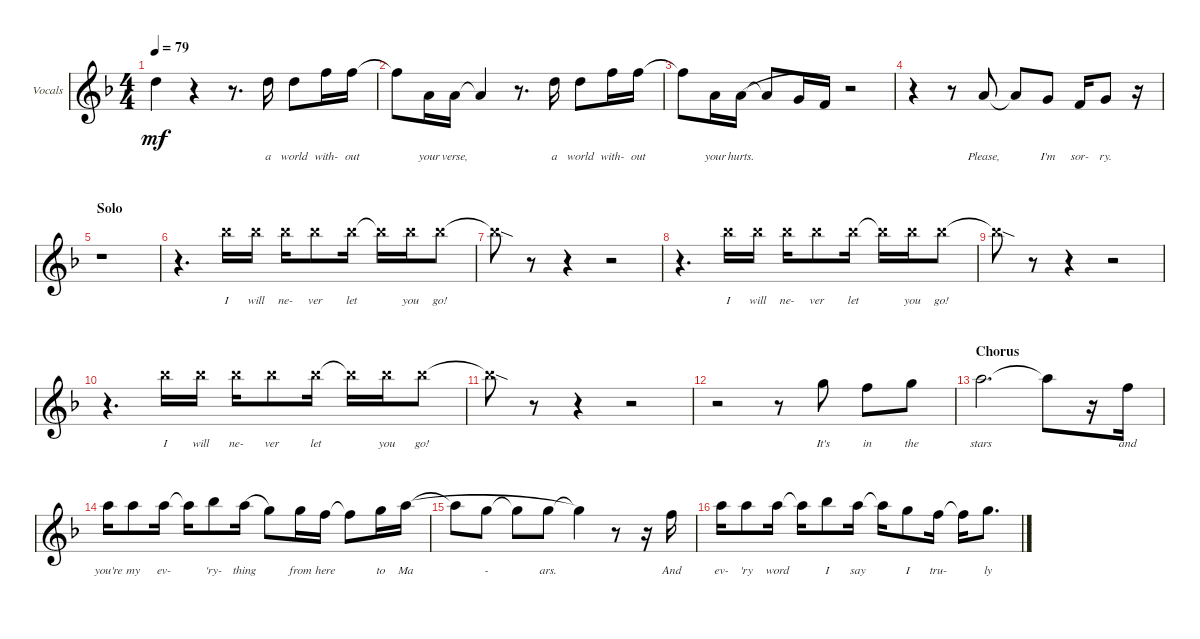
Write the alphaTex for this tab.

\defaultSystemsLayout 4
\bracketExtendMode groupsimilarinstruments
\firstSystemTrackNameOrientation horizontal
\otherSystemsTrackNameOrientation horizontal
\track ("Vocals" "Vocals") {instrument synthvoice}
\staff {score}
\tuning (E4 B3 G3 D3 A2 E2)
\displaytranspose 12
\ts (4 4)
\tempo 79
\clef g2
\ks f
3.2{t}.4{lyrics (0 "") lyrics (1 "") lyrics (2 "") lyrics (3 "") lyrics (4 "") dy mf} r.4 r.8{d} 3.2.16{lyrics (0 "a") lyrics (1 "") lyrics (2 "") lyrics (3 "") lyrics (4 "")} 3.2.8{lyrics (0 "world") lyrics (1 "") lyrics (2 "") lyrics (3 "") lyrics (4 "")} 1.1.16{lyrics (0 "with-") lyrics (1 "") lyrics (2 "") lyrics (3 "") lyrics (4 "")} 1.1.16{lyrics (0 "out") lyrics (1 "") lyrics (2 "") lyrics (3 "") lyrics (4 "")} |
1.1{t}.8{lyrics (0 "") lyrics (1 "") lyrics (2 "") lyrics (3 "") lyrics (4 "")} 2.3.16{lyrics (0 "your") lyrics (1 "") lyrics (2 "") lyrics (3 "") lyrics (4 "")} 2.3.16{lyrics (0 "verse,") lyrics (1 "") lyrics (2 "") lyrics (3 "") lyrics (4 "")} 2.3{t}.4{lyrics (0 "") lyrics (1 "") lyrics (2 "") lyrics (3 "") lyrics (4 "")} r.8{d} 3.2.16{lyrics (0 "a") lyrics (1 "") lyrics (2 "") lyrics (3 "") lyrics (4 "")} 3.2.8{lyrics (0 "world") lyrics (1 "") lyrics (2 "") lyrics (3 "") lyrics (4 "")} 1.1.16{lyrics (0 "with-") lyrics (1 "") lyrics (2 "") lyrics (3 "") lyrics (4 "")} 1.1.16{lyrics (0 "out") lyrics (1 "") lyrics (2 "") lyrics (3 "") lyrics (4 "")} |
1.1{t}.8{lyrics (0 "") lyrics (1 "") lyrics (2 "") lyrics (3 "") lyrics (4 "")} 2.3.16{lyrics (0 "your") lyrics (1 "") lyrics (2 "") lyrics (3 "") lyrics (4 "")} 2.3.16{lyrics (0 "hurts.") lyrics (1 "") lyrics (2 "") lyrics (3 "") lyrics (4 "") legatoorigin} 2.3{t}.8{lyrics (0 "") lyrics (1 "") lyrics (2 "") lyrics (3 "") lyrics (4 "") legatoorigin} 0.3.16{lyrics (0 "") lyrics (1 "") lyrics (2 "") lyrics (3 "") lyrics (4 "") legatoorigin} 3.4.16{lyrics (0 "") lyrics (1 "") lyrics (2 "") lyrics (3 "") lyrics (4 "")} r.2 |
r.4 r.8 2.3.8{lyrics (0 "Please,") lyrics (1 "") lyrics (2 "") lyrics (3 "") lyrics (4 "")} 2.3{t}.8{lyrics (0 "") lyrics (1 "") lyrics (2 "") lyrics (3 "") lyrics (4 "")} 0.3.8{lyrics (0 "I'm") lyrics (1 "") lyrics (2 "") lyrics (3 "") lyrics (4 "")} 3.4.16{lyrics (0 "sor-") lyrics (1 "") lyrics (2 "") lyrics (3 "") lyrics (4 "")} 0.3.8{lyrics (0 "ry.") lyrics (1 "") lyrics (2 "") lyrics (3 "") lyrics (4 "")} r.16 |
\section ("" "Solo")
r.1 |
r.4{d} 6.1{x}.16{lyrics (0 "I") lyrics (1 "") lyrics (2 "") lyrics (3 "") lyrics (4 "")} 6.1{x}.16{lyrics (0 "will") lyrics (1 "") lyrics (2 "") lyrics (3 "") lyrics (4 "")} 6.1{x}.16{lyrics (0 "ne-") lyrics (1 "") lyrics (2 "") lyrics (3 "") lyrics (4 "")} 6.1{x}.8{lyrics (0 "ver") lyrics (1 "") lyrics (2 "") lyrics (3 "") lyrics (4 "")} 6.1{x}.16{lyrics (0 "let") lyrics (1 "") lyrics (2 "") lyrics (3 "") lyrics (4 "")} 6.1{x t}.16{lyrics (0 "") lyrics (1 "") lyrics (2 "") lyrics (3 "") lyrics (4 "")} 6.1{x}.16{lyrics (0 "you") lyrics (1 "") lyrics (2 "") lyrics (3 "") lyrics (4 "")} 6.1{x}.8{lyrics (0 "go!") lyrics (1 "") lyrics (2 "") lyrics (3 "") lyrics (4 "")} |
6.1{sod x t}.8{lyrics (0 "") lyrics (1 "") lyrics (2 "") lyrics (3 "") lyrics (4 "")} r.8 r.4 r.2 |
r.4{d} 6.1{x}.16{lyrics (0 "I") lyrics (1 "") lyrics (2 "") lyrics (3 "") lyrics (4 "")} 6.1{x}.16{lyrics (0 "will") lyrics (1 "") lyrics (2 "") lyrics (3 "") lyrics (4 "")} 6.1{x}.16{lyrics (0 "ne-") lyrics (1 "") lyrics (2 "") lyrics (3 "") lyrics (4 "")} 6.1{x}.8{lyrics (0 "ver") lyrics (1 "") lyrics (2 "") lyrics (3 "") lyrics (4 "")} 6.1{x}.16{lyrics (0 "let") lyrics (1 "") lyrics (2 "") lyrics (3 "") lyrics (4 "")} 6.1{x t}.16{lyrics (0 "") lyrics (1 "") lyrics (2 "") lyrics (3 "") lyrics (4 "")} 6.1{x}.16{lyrics (0 "you") lyrics (1 "") lyrics (2 "") lyrics (3 "") lyrics (4 "")} 6.1{x}.8{lyrics (0 "go!") lyrics (1 "") lyrics (2 "") lyrics (3 "") lyrics (4 "")} |
6.1{sod x t}.8{lyrics (0 "") lyrics (1 "") lyrics (2 "") lyrics (3 "") lyrics (4 "")} r.8 r.4 r.2 |
r.4{d} 6.1{x}.16{lyrics (0 "I") lyrics (1 "") lyrics (2 "") lyrics (3 "") lyrics (4 "")} 6.1{x}.16{lyrics (0 "will") lyrics (1 "") lyrics (2 "") lyrics (3 "") lyrics (4 "")} 6.1{x}.16{lyrics (0 "ne-") lyrics (1 "") lyrics (2 "") lyrics (3 "") lyrics (4 "")} 6.1{x}.8{lyrics (0 "ver") lyrics (1 "") lyrics (2 "") lyrics (3 "") lyrics (4 "")} 6.1{x}.16{lyrics (0 "let") lyrics (1 "") lyrics (2 "") lyrics (3 "") lyrics (4 "")} 6.1{x t}.16{lyrics (0 "") lyrics (1 "") lyrics (2 "") lyrics (3 "") lyrics (4 "")} 6.1{x}.16{lyrics (0 "you") lyrics (1 "") lyrics (2 "") lyrics (3 "") lyrics (4 "")} 6.1{x}.8{lyrics (0 "go!") lyrics (1 "") lyrics (2 "") lyrics (3 "") lyrics (4 "")} |
6.1{sod x t}.8{lyrics (0 "") lyrics (1 "") lyrics (2 "") lyrics (3 "") lyrics (4 "")} r.8 r.4 r.2 |
r.2 r.8 3.1.8{lyrics (0 "It's") lyrics (1 "") lyrics (2 "") lyrics (3 "") lyrics (4 "")} 1.1.8{lyrics (0 "in") lyrics (1 "") lyrics (2 "") lyrics (3 "") lyrics (4 "")} 3.1.8{lyrics (0 "the") lyrics (1 "") lyrics (2 "") lyrics (3 "") lyrics (4 "")} |
\section ("" "Chorus")
10.2.2{d lyrics (0 "stars") lyrics (1 "") lyrics (2 "") lyrics (3 "") lyrics (4 "")} 10.2{t}.8{lyrics (0 "") lyrics (1 "") lyrics (2 "") lyrics (3 "") lyrics (4 "")} r.16 10.3.16{lyrics (0 "and") lyrics (1 "") lyrics (2 "") lyrics (3 "") lyrics (4 "")} |
10.2.16{lyrics (0 "you're") lyrics (1 "") lyrics (2 "") lyrics (3 "") lyrics (4 "")} 10.2.8{lyrics (0 "my") lyrics (1 "") lyrics (2 "") lyrics (3 "") lyrics (4 "")} 10.2.16{lyrics (0 "ev-") lyrics (1 "") lyrics (2 "") lyrics (3 "") lyrics (4 "")} 10.2{t}.16{lyrics (0 "") lyrics (1 "") lyrics (2 "") lyrics (3 "") lyrics (4 "")} 11.2.8{lyrics (0 "'ry-") lyrics (1 "") lyrics (2 "") lyrics (3 "") lyrics (4 "")} 10.2.16{lyrics (0 "thing") lyrics (1 "") lyrics (2 "") lyrics (3 "") lyrics (4 "") legatoorigin} 8.2.8{lyrics (0 "") lyrics (1 "") lyrics (2 "") lyrics (3 "") lyrics (4 "")} 8.2.16{lyrics (0 "from") lyrics (1 "") lyrics (2 "") lyrics (3 "") lyrics (4 "")} 6.2.16{lyrics (0 "here") lyrics (1 "") lyrics (2 "") lyrics (3 "") lyrics (4 "")} 6.2{t}.8{lyrics (0 "") lyrics (1 "") lyrics (2 "") lyrics (3 "") lyrics (4 "")} 8.2.16{lyrics (0 "to") lyrics (1 "") lyrics (2 "") lyrics (3 "") lyrics (4 "")} 10.2.16{lyrics (0 "Ma") lyrics (1 "") lyrics (2 "") lyrics (3 "") lyrics (4 "") legatoorigin} |
10.2{t}.8{lyrics (0 "") lyrics (1 "") lyrics (2 "") lyrics (3 "") lyrics (4 "") legatoorigin} 8.2.8{lyrics (0 "-") lyrics (1 "") lyrics (2 "") lyrics (3 "") lyrics (4 "") legatoorigin} 8.2{t}.8{lyrics (0 "") lyrics (1 "") lyrics (2 "") lyrics (3 "") lyrics (4 "") legatoorigin} 8.2.8{lyrics (0 "ars.") lyrics (1 "") lyrics (2 "") lyrics (3 "") lyrics (4 "") legatoorigin} 8.2{t}.4{lyrics (0 "") lyrics (1 "") lyrics (2 "") lyrics (3 "") lyrics (4 "")} r.8 r.16 1.1.16{lyrics (0 "And") lyrics (1 "") lyrics (2 "") lyrics (3 "") lyrics (4 "")} |
10.2.16{lyrics (0 "ev-") lyrics (1 "") lyrics (2 "") lyrics (3 "") lyrics (4 "")} 10.2.8{lyrics (0 "'ry") lyrics (1 "") lyrics (2 "") lyrics (3 "") lyrics (4 "")} 10.2.16{lyrics (0 "word") lyrics (1 "") lyrics (2 "") lyrics (3 "") lyrics (4 "")} 10.2{t}.16{lyrics (0 "") lyrics (1 "") lyrics (2 "") lyrics (3 "") lyrics (4 "")} 11.2.8{lyrics (0 "I") lyrics (1 "") lyrics (2 "") lyrics (3 "") lyrics (4 "")} 10.2.16{lyrics (0 "say") lyrics (1 "") lyrics (2 "") lyrics (3 "") lyrics (4 "")} 10.2{t}.16{lyrics (0 "") lyrics (1 "") lyrics (2 "") lyrics (3 "") lyrics (4 "")} 8.2.8{lyrics (0 "I") lyrics (1 "") lyrics (2 "") lyrics (3 "") lyrics (4 "")} 6.2.16{lyrics (0 "tru-") lyrics (1 "") lyrics (2 "") lyrics (3 "") lyrics (4 "")} 6.2{t}.16{lyrics (0 "") lyrics (1 "") lyrics (2 "") lyrics (3 "") lyrics (4 "")} 8.2.8{d lyrics (0 "ly") lyrics (1 "") lyrics (2 "") lyrics (3 "") lyrics (4 "")}
